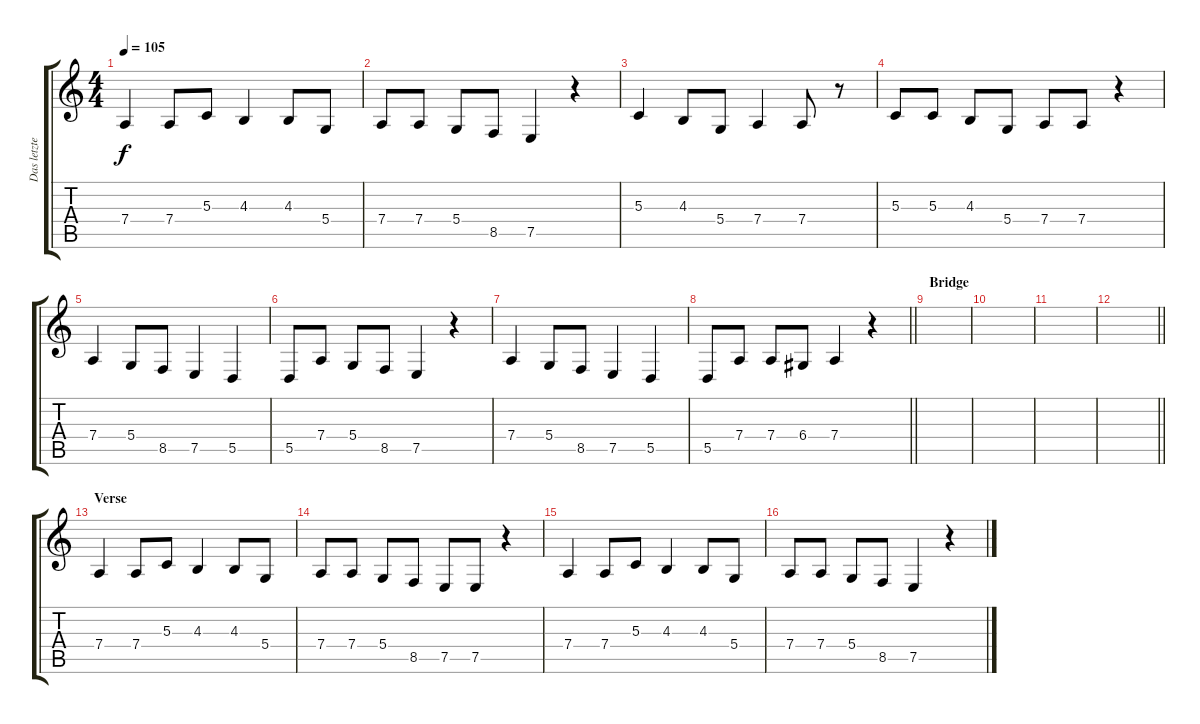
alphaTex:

\track ("Das letzte Einhorn" "Das letzte") {instrument choiraahs}
\staff {score tabs}
\tuning (E4 B3 G3 D3 A2 E2) {hide}
\ts (4 4)
\tempo 105
\clef g2
\ks c
7.4.4{dy f} 7.4.8 5.3.8 4.3.4 4.3.8 5.4.8 |
7.4.8 7.4.8 5.4.8 8.5.8 7.5.4 r.4 |
5.3.4 4.3.8 5.4.8 7.4.4 7.4.8 r.8 |
5.3.8 5.3.8 4.3.8 5.4.8 7.4.8 7.4.8 r.4 |
7.4.4 5.4.8 8.5.8 7.5.4 5.5.4 |
5.5.8 7.4.8 5.4.8 8.5.8 7.5.4 r.4 |
7.4.4 5.4.8 8.5.8 7.5.4 5.5.4 |
\barLineRight lightlight
5.5.8 7.4.8 7.4.8 6.4.8 7.4.4 r.4 |
\section ("" "Bridge")
|
|
|
\barLineRight lightlight
|
\section ("" "Verse")
7.4.4 7.4.8 5.3.8 4.3.4 4.3.8 5.4.8 |
7.4.8 7.4.8 5.4.8 8.5.8 7.5.8 7.5.8 r.4 |
7.4.4 7.4.8 5.3.8 4.3.4 4.3.8 5.4.8 |
7.4.8 7.4.8 5.4.8 8.5.8 7.5.4 r.4
